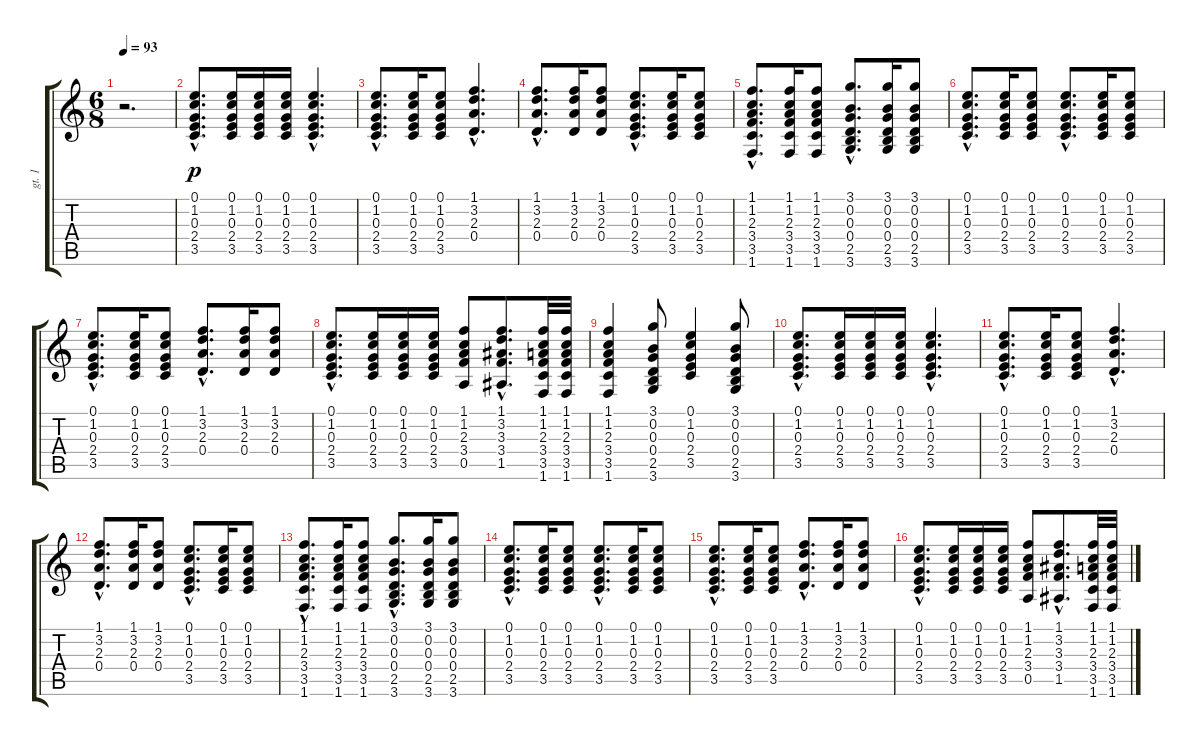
\track ("gt. 1" "gt. 1") {instrument acousticguitarsteel}
\staff {score tabs}
\tuning (E4 B3 G3 D3 A2 E2) {hide}
\ts (6 8)
\tempo 93
\clef g2
\ks c
r.2{d dy p instrument acousticguitarsteel} |
(0.1{hac} 1.2{hac} 0.3{hac} 2.4{hac} 3.5{hac}).8{d} (0.1 1.2 0.3 2.4 3.5).16 (0.1 1.2 0.3 2.4 3.5).16 (0.1 1.2 0.3 2.4 3.5).16 (0.1{hac} 1.2{hac} 0.3{hac} 2.4{hac} 3.5{hac}).4{d} |
(0.1{hac} 1.2{hac} 0.3{hac} 2.4{hac} 3.5{hac}).8{d} (0.1 1.2 0.3 2.4 3.5).16 (0.1 1.2 0.3 2.4 3.5).8 (1.1{hac} 3.2{hac} 2.3{hac} 0.4{hac}).4{d} |
(1.1{hac} 3.2{hac} 2.3{hac} 0.4{hac}).8{d} (1.1 3.2 2.3 0.4).16 (1.1 3.2 2.3 0.4).8 (0.1{hac} 1.2{hac} 0.3{hac} 2.4{hac} 3.5{hac}).8{d} (0.1 1.2 0.3 2.4 3.5).16 (0.1 1.2 0.3 2.4 3.5).8 |
(1.1{hac} 1.2{hac} 2.3{hac} 3.4{hac} 3.5{hac} 1.6{hac}).8{d} (1.1 1.2 2.3 3.4 3.5 1.6).16 (1.1 1.2 2.3 3.4 3.5 1.6).8 (3.1{hac} 0.2{hac} 0.3{hac} 0.4{hac} 2.5{hac} 3.6{hac}).8{d} (3.1 0.2 0.3 0.4 2.5 3.6).16 (3.1 0.2 0.3 0.4 2.5 3.6).8 |
(0.1{hac} 1.2{hac} 0.3{hac} 2.4{hac} 3.5{hac}).8{d} (0.1 1.2 0.3 2.4 3.5).16 (0.1 1.2 0.3 2.4 3.5).8 (0.1{hac} 1.2{hac} 0.3{hac} 2.4{hac} 3.5{hac}).8{d} (0.1 1.2 0.3 2.4 3.5).16 (0.1 1.2 0.3 2.4 3.5).8 |
(0.1{hac} 1.2{hac} 0.3{hac} 2.4{hac} 3.5{hac}).8{d} (0.1 1.2 0.3 2.4 3.5).16 (0.1 1.2 0.3 2.4 3.5).8 (1.1{hac} 3.2{hac} 2.3{hac} 0.4{hac}).8{d} (1.1 3.2 2.3 0.4).16 (1.1 3.2 2.3 0.4).8 |
(0.1{hac} 1.2{hac} 0.3{hac} 2.4{hac} 3.5{hac}).8{d} (0.1 1.2 0.3 2.4 3.5).16 (0.1 1.2 0.3 2.4 3.5).16 (0.1 1.2 0.3 2.4 3.5).16 (1.1 1.2 2.3 3.4 0.5).8 (1.1{hac} 3.2{hac} 3.3{hac} 3.4{hac} 1.5{hac}).8{d} (1.1 1.2 2.3 3.4 3.5 1.6).32 (1.1 1.2 2.3 3.4 3.5 1.6).32 |
(1.1 1.2 2.3 3.4 3.5 1.6).4 (3.1 0.2 0.3 0.4 2.5 3.6).8 (0.1 1.2 0.3 2.4 3.5).4 (3.1 0.2 0.3 0.4 2.5 3.6).8 |
(0.1{hac} 1.2{hac} 0.3{hac} 2.4{hac} 3.5{hac}).8{d} (0.1 1.2 0.3 2.4 3.5).16 (0.1 1.2 0.3 2.4 3.5).16 (0.1 1.2 0.3 2.4 3.5).16 (0.1{hac} 1.2{hac} 0.3{hac} 2.4{hac} 3.5{hac}).4{d} |
(0.1{hac} 1.2{hac} 0.3{hac} 2.4{hac} 3.5{hac}).8{d} (0.1 1.2 0.3 2.4 3.5).16 (0.1 1.2 0.3 2.4 3.5).8 (1.1{hac} 3.2{hac} 2.3{hac} 0.4{hac}).4{d} |
(1.1{hac} 3.2{hac} 2.3{hac} 0.4{hac}).8{d} (1.1 3.2 2.3 0.4).16 (1.1 3.2 2.3 0.4).8 (0.1{hac} 1.2{hac} 0.3{hac} 2.4{hac} 3.5{hac}).8{d} (0.1 1.2 0.3 2.4 3.5).16 (0.1 1.2 0.3 2.4 3.5).8 |
(1.1{hac} 1.2{hac} 2.3{hac} 3.4{hac} 3.5{hac} 1.6{hac}).8{d} (1.1 1.2 2.3 3.4 3.5 1.6).16 (1.1 1.2 2.3 3.4 3.5 1.6).8 (3.1{hac} 0.2{hac} 0.3{hac} 0.4{hac} 2.5{hac} 3.6{hac}).8{d} (3.1 0.2 0.3 0.4 2.5 3.6).16 (3.1 0.2 0.3 0.4 2.5 3.6).8 |
(0.1{hac} 1.2{hac} 0.3{hac} 2.4{hac} 3.5{hac}).8{d} (0.1 1.2 0.3 2.4 3.5).16 (0.1 1.2 0.3 2.4 3.5).8 (0.1{hac} 1.2{hac} 0.3{hac} 2.4{hac} 3.5{hac}).8{d} (0.1 1.2 0.3 2.4 3.5).16 (0.1 1.2 0.3 2.4 3.5).8 |
(0.1{hac} 1.2{hac} 0.3{hac} 2.4{hac} 3.5{hac}).8{d} (0.1 1.2 0.3 2.4 3.5).16 (0.1 1.2 0.3 2.4 3.5).8 (1.1{hac} 3.2{hac} 2.3{hac} 0.4{hac}).8{d} (1.1 3.2 2.3 0.4).16 (1.1 3.2 2.3 0.4).8 |
(0.1{hac} 1.2{hac} 0.3{hac} 2.4{hac} 3.5{hac}).8{d} (0.1 1.2 0.3 2.4 3.5).16 (0.1 1.2 0.3 2.4 3.5).16 (0.1 1.2 0.3 2.4 3.5).16 (1.1 1.2 2.3 3.4 0.5).8 (1.1{hac} 3.2{hac} 3.3{hac} 3.4{hac} 1.5{hac}).8{d} (1.1 1.2 2.3 3.4 3.5 1.6).32 (1.1 1.2 2.3 3.4 3.5 1.6).32
